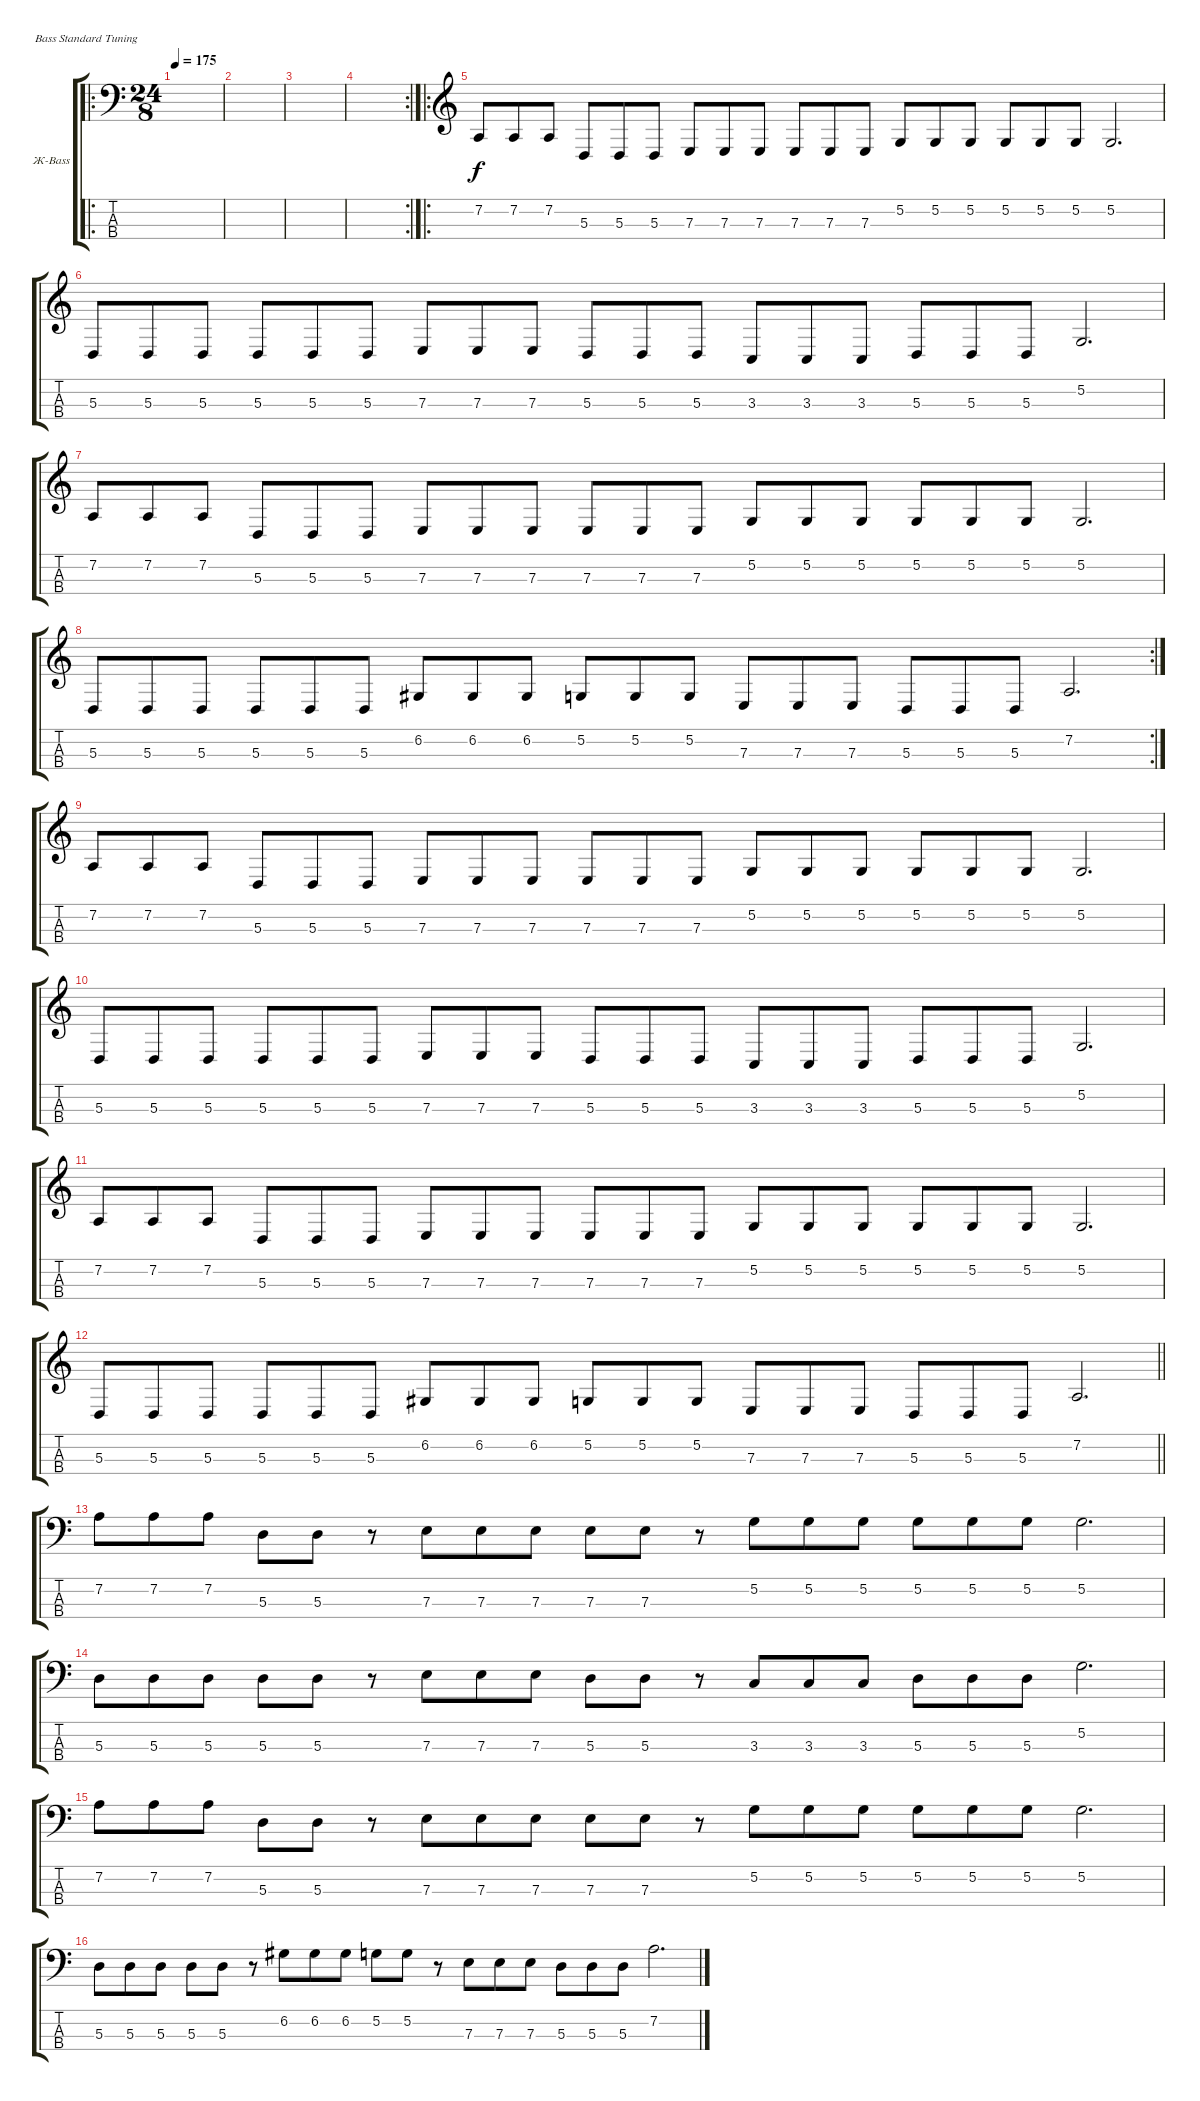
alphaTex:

\defaultSystemsLayout 4
\bracketExtendMode groupsimilarinstruments
\firstSystemTrackNameOrientation horizontal
\otherSystemsTrackNameOrientation horizontal
\track ("Женя (Bass)" "Ж-Bass") {instrument acousticbass}
\staff {score tabs}
\tuning (G2 D2 A1 E1)
\ro
\ts (24 8)
\tempo 175
\clef f4
\scale
0.509881
\ks c
|
\scale
0.245059 |
\scale
0.245059 |
\rc 2
\scale
0.354167 |
\ro
\clef g2
\scale
0.322917 7.2.8 7.2.8 7.2.8 5.3.8 5.3.8 5.3.8 7.3.8 7.3.8 7.3.8 7.3.8 7.3.8 7.3.8 5.2.8 5.2.8 5.2.8 5.2.8 5.2.8 5.2.8 5.2.2{d} |
\scale
0.322917 5.3.8 5.3.8 5.3.8 5.3.8 5.3.8 5.3.8 7.3.8 7.3.8 7.3.8 5.3.8 5.3.8 5.3.8 3.3.8 3.3.8 3.3.8 5.3.8 5.3.8 5.3.8 5.2.2{d} |
\scale
0.313131 7.2.8 7.2.8 7.2.8 5.3.8 5.3.8 5.3.8 7.3.8 7.3.8 7.3.8 7.3.8 7.3.8 7.3.8 5.2.8 5.2.8 5.2.8 5.2.8 5.2.8 5.2.8 5.2.2{d} |
\rc 2
\scale
0.313131 5.3.8 5.3.8 5.3.8 5.3.8 5.3.8 5.3.8 6.2.8 6.2.8 6.2.8 5.2.8 5.2.8 5.2.8 7.3.8 7.3.8 7.3.8 5.3.8 5.3.8 5.3.8 7.2.2{d} |
\scale
0.373737 7.2.8 7.2.8 7.2.8 5.3.8 5.3.8 5.3.8 7.3.8 7.3.8 7.3.8 7.3.8 7.3.8 7.3.8 5.2.8 5.2.8 5.2.8 5.2.8 5.2.8 5.2.8 5.2.2{d} |
\scale
0.322917 5.3.8 5.3.8 5.3.8 5.3.8 5.3.8 5.3.8 7.3.8 7.3.8 7.3.8 5.3.8 5.3.8 5.3.8 3.3.8 3.3.8 3.3.8 5.3.8 5.3.8 5.3.8 5.2.2{d} |
\scale
0.322917 7.2.8 7.2.8 7.2.8 5.3.8 5.3.8 5.3.8 7.3.8 7.3.8 7.3.8 7.3.8 7.3.8 7.3.8 5.2.8 5.2.8 5.2.8 5.2.8 5.2.8 5.2.8 5.2.2{d} |
\scale
0.354167
\barLineRight lightlight
5.3.8 5.3.8 5.3.8 5.3.8 5.3.8 5.3.8 6.2.8 6.2.8 6.2.8 5.2.8 5.2.8 5.2.8 7.3.8 7.3.8 7.3.8 5.3.8 5.3.8 5.3.8 7.2.2{d} |
\clef f4
\scale
0.333333 7.2.8 7.2.8 7.2.8 5.3.8 5.3.8 r.8 7.3.8 7.3.8 7.3.8 7.3.8 7.3.8 r.8 5.2.8 5.2.8 5.2.8 5.2.8 5.2.8 5.2.8 5.2.2{d} |
\scale
0.333333 5.3.8 5.3.8 5.3.8 5.3.8 5.3.8 r.8 7.3.8 7.3.8 7.3.8 5.3.8 5.3.8 r.8 3.3.8 3.3.8 3.3.8 5.3.8 5.3.8 5.3.8 5.2.2{d} |
\scale
0.333333 7.2.8 7.2.8 7.2.8 5.3.8 5.3.8 r.8 7.3.8 7.3.8 7.3.8 7.3.8 7.3.8 r.8 5.2.8 5.2.8 5.2.8 5.2.8 5.2.8 5.2.8 5.2.2{d} |
\scale
0.313131 5.3.8 5.3.8 5.3.8 5.3.8 5.3.8 r.8 6.2.8 6.2.8 6.2.8 5.2.8 5.2.8 r.8 7.3.8 7.3.8 7.3.8 5.3.8 5.3.8 5.3.8 7.2.2{d}
